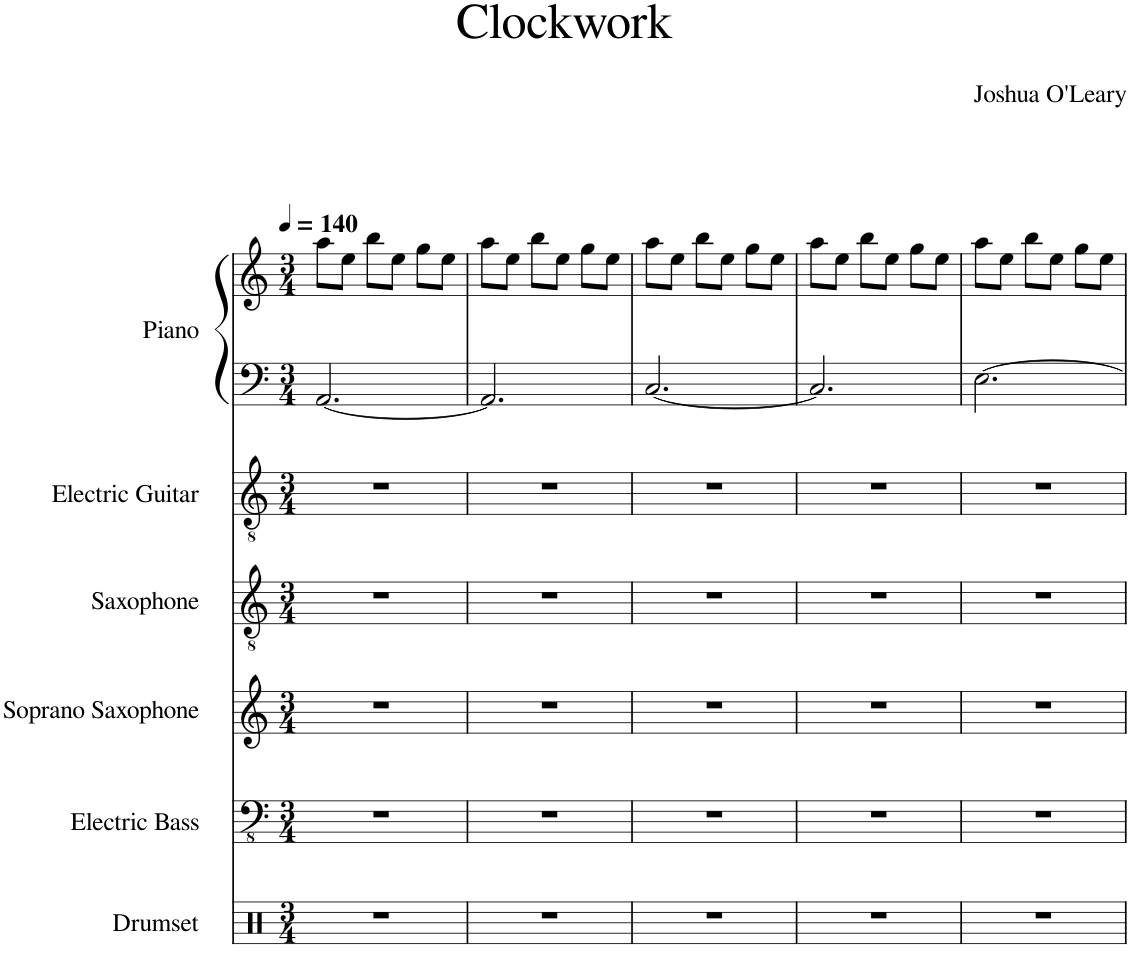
**kern	**kern	**kern	**kern	**kern	**kern	**kern
*part6	*part5	*part4	*part3	*part2	*part1	*part1
*staff7	*staff6	*staff5	*staff4	*staff3	*staff2	*staff1
*I"Drumset	*I"Electric Bass	*I"Soprano Saxophone	*I"Saxophone	*I"Electric Guitar	*I"Piano	*
*I'Drs.	*I'El. B.	*I'S. Sax.	*I'Sax.	*I'El. Guit.	*I'Pno.	*
*clefX	*clefFv4	*clefG2	*clefGv2	*clefGv2	*clefF4	*clefG2
*	*	*ITrd1c2	*ITrd8c14	*	*	*
*k[]	*k[]	*k[]	*k[]	*k[]	*k[]	*k[]
*M3/4	*M3/4	*M3/4	*M3/4	*M3/4	*M3/4	*M3/4
*MM140	*MM140	*MM140	*MM140	*MM140	*MM140	*MM140
=1	=1	=1	=1	=1	=1	=1
2.r	2.r	2.r	2.r	2.r	[2.AA/	8aa\L
.	.	.	.	.	.	8ee\J
.	.	.	.	.	.	8bb\L
.	.	.	.	.	.	8ee\J
.	.	.	.	.	.	8gg\L
.	.	.	.	.	.	8ee\J
=2	=2	=2	=2	=2	=2	=2
2.r	2.r	2.r	2.r	2.r	2.AA/]	8aa\L
.	.	.	.	.	.	8ee\J
.	.	.	.	.	.	8bb\L
.	.	.	.	.	.	8ee\J
.	.	.	.	.	.	8gg\L
.	.	.	.	.	.	8ee\J
=3	=3	=3	=3	=3	=3	=3
2.r	2.r	2.r	2.r	2.r	[2.C/	8aa\L
.	.	.	.	.	.	8ee\J
.	.	.	.	.	.	8bb\L
.	.	.	.	.	.	8ee\J
.	.	.	.	.	.	8gg\L
.	.	.	.	.	.	8ee\J
=4	=4	=4	=4	=4	=4	=4
2.r	2.r	2.r	2.r	2.r	2.C/]	8aa\L
.	.	.	.	.	.	8ee\J
.	.	.	.	.	.	8bb\L
.	.	.	.	.	.	8ee\J
.	.	.	.	.	.	8gg\L
.	.	.	.	.	.	8ee\J
=5	=5	=5	=5	=5	=5	=5
2.r	2.r	2.r	2.r	2.r	[2.E\	8aa\L
.	.	.	.	.	.	8ee\J
.	.	.	.	.	.	8bb\L
.	.	.	.	.	.	8ee\J
.	.	.	.	.	.	8gg\L
.	.	.	.	.	.	8ee\J
=	=	=	=	=	=	=
*-	*-	*-	*-	*-	*-	*-
